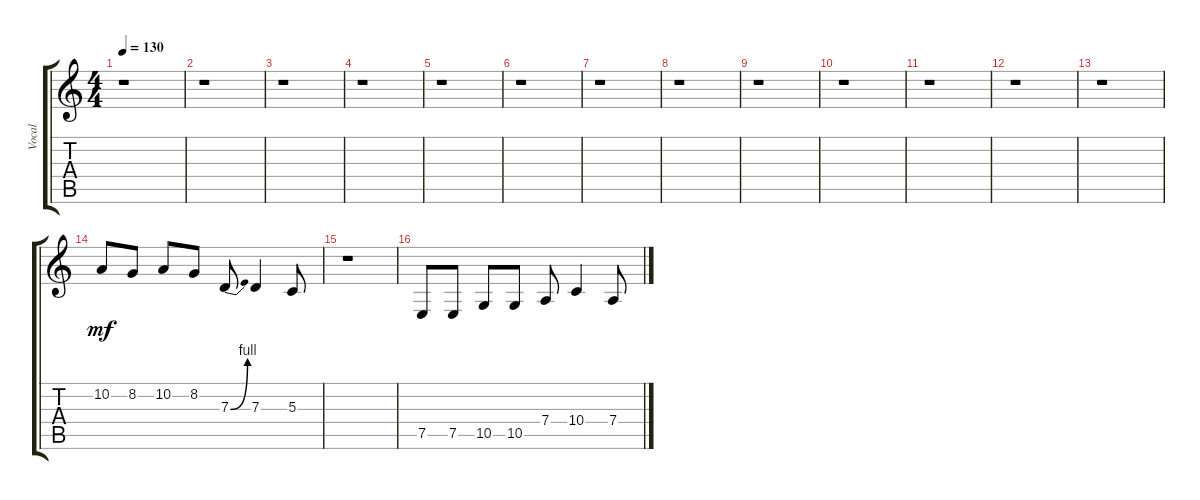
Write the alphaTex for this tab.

\track ("Vocal" "Vocal") {instrument violin}
\staff {score tabs}
\tuning (E4 B3 G3 D3 A2 E2) {hide}
\ts (4 4)
\tempo 130
\clef g2
\ks c
r.1{dy mf instrument violin} |
r.1 |
r.1 |
r.1 |
r.1 |
r.1 |
r.1 |
r.1 |
r.1 |
r.1 |
r.1 |
r.1 |
r.1 |
10.2.8 8.2.8 10.2.8 8.2.8 7.3{be (bend 0 0 60 4)}.8 7.3.4 5.3.8 |
r.1 |
7.5.8 7.5.8 10.5.8 10.5.8 7.4.8 10.4.4 7.4.8
